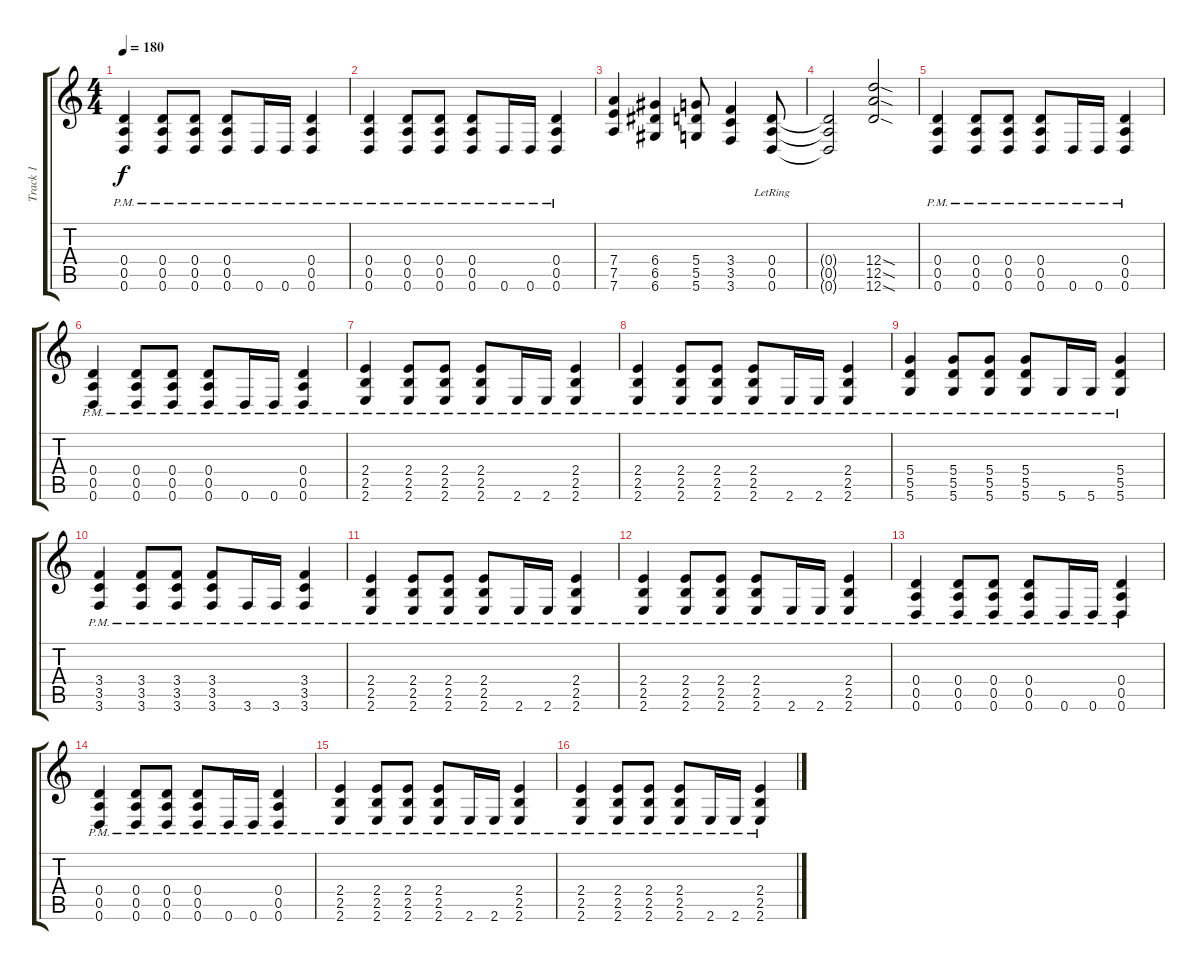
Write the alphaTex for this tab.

\track ("Track 1" "Track 1") {instrument distortionguitar}
\staff {score tabs}
\tuning (E4 B3 G3 D3 A2 D2) {hide}
\ts (4 4)
\tempo 180
\clef g2
\ks c
(0.4{pm} 0.5{pm} 0.6{pm}).4{dy f} (0.4{pm} 0.5{pm} 0.6{pm}).8 (0.4{pm} 0.5{pm} 0.6{pm}).8 (0.4{pm} 0.5{pm} 0.6{pm}).8 0.6{pm}.16 0.6{pm}.16 (0.4{pm} 0.5{pm} 0.6{pm}).4 |
(0.4{pm} 0.5{pm} 0.6{pm}).4 (0.4{pm} 0.5{pm} 0.6{pm}).8 (0.4{pm} 0.5{pm} 0.6{pm}).8 (0.4{pm} 0.5{pm} 0.6{pm}).8 0.6{pm}.16 0.6{pm}.16 (0.4{pm} 0.5{pm} 0.6{pm}).4 |
(7.4 7.5 7.6).4 (6.4 6.5 6.6).4 (5.4 5.5 5.6).8 (3.4 3.5 3.6).4 (0.4{lr} 0.5{lr} 0.6{lr}).8 |
(0.4{t} 0.5{t} 0.6{t}).2 (12.4{sod} 12.5{sod} 12.6{sod}).2 |
(0.4{pm} 0.5{pm} 0.6{pm}).4 (0.4{pm} 0.5{pm} 0.6{pm}).8 (0.4{pm} 0.5{pm} 0.6{pm}).8 (0.4{pm} 0.5{pm} 0.6{pm}).8 0.6{pm}.16 0.6{pm}.16 (0.4{pm} 0.5{pm} 0.6{pm}).4 |
(0.4{pm} 0.5{pm} 0.6{pm}).4 (0.4{pm} 0.5{pm} 0.6{pm}).8 (0.4{pm} 0.5{pm} 0.6{pm}).8 (0.4{pm} 0.5{pm} 0.6{pm}).8 0.6{pm}.16 0.6{pm}.16 (0.4{pm} 0.5{pm} 0.6{pm}).4 |
(2.4{pm} 2.5{pm} 2.6{pm}).4 (2.4{pm} 2.5{pm} 2.6{pm}).8 (2.4{pm} 2.5{pm} 2.6{pm}).8 (2.4{pm} 2.5{pm} 2.6{pm}).8 2.6{pm}.16 2.6{pm}.16 (2.4{pm} 2.5{pm} 2.6{pm}).4 |
(2.4{pm} 2.5{pm} 2.6{pm}).4 (2.4{pm} 2.5{pm} 2.6{pm}).8 (2.4{pm} 2.5{pm} 2.6{pm}).8 (2.4{pm} 2.5{pm} 2.6{pm}).8 2.6{pm}.16 2.6{pm}.16 (2.4{pm} 2.5{pm} 2.6{pm}).4 |
(5.4{pm} 5.5{pm} 5.6{pm}).4 (5.4{pm} 5.5{pm} 5.6{pm}).8 (5.4{pm} 5.5{pm} 5.6{pm}).8 (5.4{pm} 5.5{pm} 5.6{pm}).8 5.6{pm}.16 5.6{pm}.16 (5.4{pm} 5.5{pm} 5.6{pm}).4 |
(3.4{pm} 3.5{pm} 3.6{pm}).4 (3.4{pm} 3.5{pm} 3.6{pm}).8 (3.4{pm} 3.5{pm} 3.6{pm}).8 (3.4{pm} 3.5{pm} 3.6{pm}).8 3.6{pm}.16 3.6{pm}.16 (3.4{pm} 3.5{pm} 3.6{pm}).4 |
(2.4{pm} 2.5{pm} 2.6{pm}).4 (2.4{pm} 2.5{pm} 2.6{pm}).8 (2.4{pm} 2.5{pm} 2.6{pm}).8 (2.4{pm} 2.5{pm} 2.6{pm}).8 2.6{pm}.16 2.6{pm}.16 (2.4{pm} 2.5{pm} 2.6{pm}).4 |
(2.4{pm} 2.5{pm} 2.6{pm}).4 (2.4{pm} 2.5{pm} 2.6{pm}).8 (2.4{pm} 2.5{pm} 2.6{pm}).8 (2.4{pm} 2.5{pm} 2.6{pm}).8 2.6{pm}.16 2.6{pm}.16 (2.4{pm} 2.5{pm} 2.6{pm}).4 |
(0.4{pm} 0.5{pm} 0.6{pm}).4 (0.4{pm} 0.5{pm} 0.6{pm}).8 (0.4{pm} 0.5{pm} 0.6{pm}).8 (0.4{pm} 0.5{pm} 0.6{pm}).8 0.6{pm}.16 0.6{pm}.16 (0.4{pm} 0.5{pm} 0.6{pm}).4 |
(0.4{pm} 0.5{pm} 0.6{pm}).4 (0.4{pm} 0.5{pm} 0.6{pm}).8 (0.4{pm} 0.5{pm} 0.6{pm}).8 (0.4{pm} 0.5{pm} 0.6{pm}).8 0.6{pm}.16 0.6{pm}.16 (0.4{pm} 0.5{pm} 0.6{pm}).4 |
(2.4{pm} 2.5{pm} 2.6{pm}).4 (2.4{pm} 2.5{pm} 2.6{pm}).8 (2.4{pm} 2.5{pm} 2.6{pm}).8 (2.4{pm} 2.5{pm} 2.6{pm}).8 2.6{pm}.16 2.6{pm}.16 (2.4{pm} 2.5{pm} 2.6{pm}).4 |
(2.4{pm} 2.5{pm} 2.6{pm}).4 (2.4{pm} 2.5{pm} 2.6{pm}).8 (2.4{pm} 2.5{pm} 2.6{pm}).8 (2.4{pm} 2.5{pm} 2.6{pm}).8 2.6{pm}.16 2.6{pm}.16 (2.4{pm} 2.5{pm} 2.6{pm}).4
